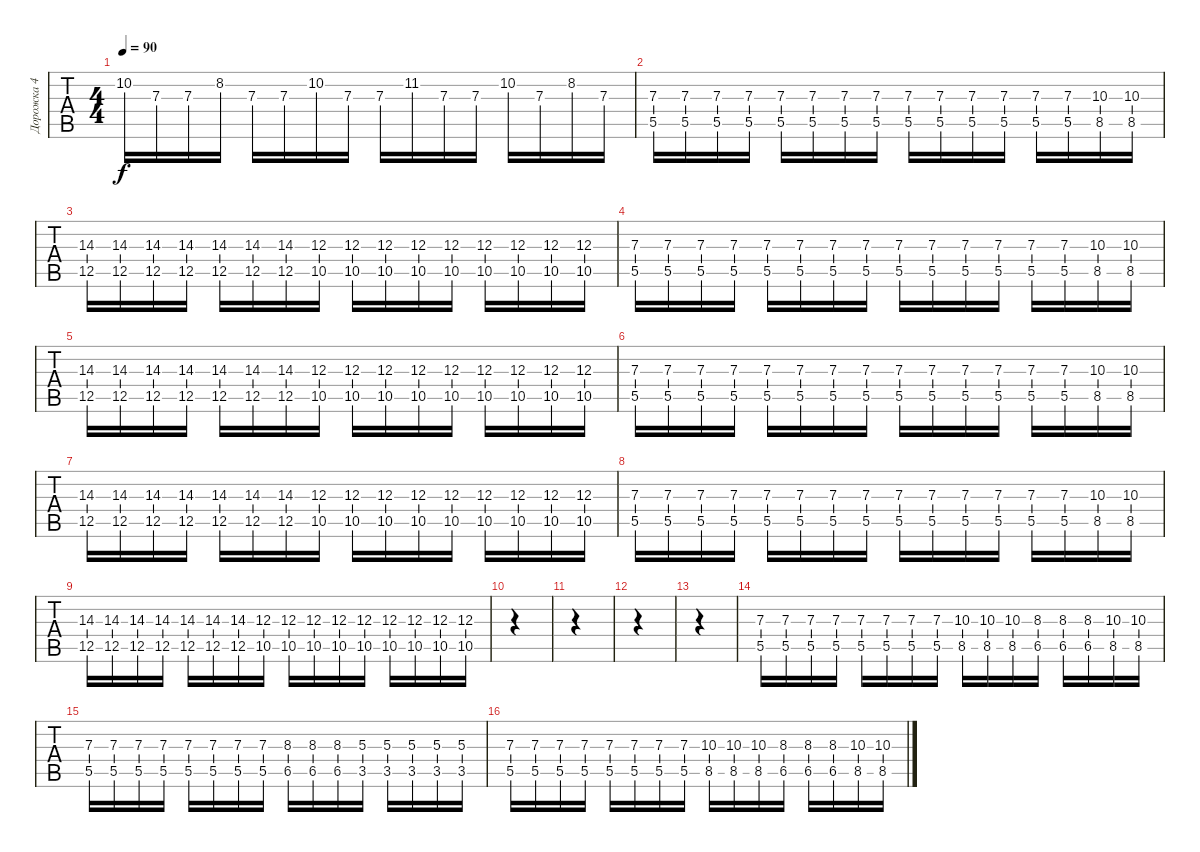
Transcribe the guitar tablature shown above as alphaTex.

\track ("Дорожка 4" "Дорожка 4") {instrument distortionguitar}
\staff {tabs}
\tuning (Eb4 Bb3 Gb3 Db3 Ab2 Db2) {hide}
\ts (4 4)
\tempo 90
\clef g2
\ks f#minor
10.2.16{dy f} 7.3.16 7.3.16 8.2.16 7.3.16 7.3.16 10.2.16 7.3.16 7.3.16 11.2.16 7.3.16 7.3.16 10.2.16 7.3.16 8.2.16 7.3.16 |
(7.3 5.5).16{instrument distortionguitar} (7.3 5.5).16 (7.3 5.5).16 (7.3 5.5).16 (7.3 5.5).16 (7.3 5.5).16 (7.3 5.5).16 (7.3 5.5).16 (7.3 5.5).16 (7.3 5.5).16 (7.3 5.5).16 (7.3 5.5).16 (7.3 5.5).16 (7.3 5.5).16 (10.3 8.5).16 (10.3 8.5).16 |
(14.3 12.5).16 (14.3 12.5).16 (14.3 12.5).16 (14.3 12.5).16 (14.3 12.5).16 (14.3 12.5).16 (14.3 12.5).16 (12.3 10.5).16 (12.3 10.5).16 (12.3 10.5).16 (12.3 10.5).16 (12.3 10.5).16 (12.3 10.5).16 (12.3 10.5).16 (12.3 10.5).16 (12.3 10.5).16 |
(7.3 5.5).16{instrument distortionguitar} (7.3 5.5).16 (7.3 5.5).16 (7.3 5.5).16 (7.3 5.5).16 (7.3 5.5).16 (7.3 5.5).16 (7.3 5.5).16 (7.3 5.5).16 (7.3 5.5).16 (7.3 5.5).16 (7.3 5.5).16 (7.3 5.5).16 (7.3 5.5).16 (10.3 8.5).16 (10.3 8.5).16 |
(14.3 12.5).16 (14.3 12.5).16 (14.3 12.5).16 (14.3 12.5).16 (14.3 12.5).16 (14.3 12.5).16 (14.3 12.5).16 (12.3 10.5).16 (12.3 10.5).16 (12.3 10.5).16 (12.3 10.5).16 (12.3 10.5).16 (12.3 10.5).16 (12.3 10.5).16 (12.3 10.5).16 (12.3 10.5).16 |
(7.3 5.5).16{instrument distortionguitar} (7.3 5.5).16 (7.3 5.5).16 (7.3 5.5).16 (7.3 5.5).16 (7.3 5.5).16 (7.3 5.5).16 (7.3 5.5).16 (7.3 5.5).16 (7.3 5.5).16 (7.3 5.5).16 (7.3 5.5).16 (7.3 5.5).16 (7.3 5.5).16 (10.3 8.5).16 (10.3 8.5).16 |
(14.3 12.5).16 (14.3 12.5).16 (14.3 12.5).16 (14.3 12.5).16 (14.3 12.5).16 (14.3 12.5).16 (14.3 12.5).16 (12.3 10.5).16 (12.3 10.5).16 (12.3 10.5).16 (12.3 10.5).16 (12.3 10.5).16 (12.3 10.5).16 (12.3 10.5).16 (12.3 10.5).16 (12.3 10.5).16 |
(7.3 5.5).16{instrument distortionguitar} (7.3 5.5).16 (7.3 5.5).16 (7.3 5.5).16 (7.3 5.5).16 (7.3 5.5).16 (7.3 5.5).16 (7.3 5.5).16 (7.3 5.5).16 (7.3 5.5).16 (7.3 5.5).16 (7.3 5.5).16 (7.3 5.5).16 (7.3 5.5).16 (10.3 8.5).16 (10.3 8.5).16 |
(14.3 12.5).16 (14.3 12.5).16 (14.3 12.5).16 (14.3 12.5).16 (14.3 12.5).16 (14.3 12.5).16 (14.3 12.5).16 (12.3 10.5).16 (12.3 10.5).16 (12.3 10.5).16 (12.3 10.5).16 (12.3 10.5).16 (12.3 10.5).16 (12.3 10.5).16 (12.3 10.5).16 (12.3 10.5).16 |
\ks c
|
|
|
|
(7.3 5.5).16 (7.3 5.5).16 (7.3 5.5).16 (7.3 5.5).16 (7.3 5.5).16 (7.3 5.5).16 (7.3 5.5).16 (7.3 5.5).16 (10.3 8.5).16 (10.3 8.5).16 (10.3 8.5).16 (8.3 6.5).16 (8.3 6.5).16 (8.3 6.5).16 (10.3 8.5).16 (10.3 8.5).16 |
(7.3 5.5).16 (7.3 5.5).16 (7.3 5.5).16 (7.3 5.5).16 (7.3 5.5).16 (7.3 5.5).16 (7.3 5.5).16 (7.3 5.5).16 (8.3 6.5).16 (8.3 6.5).16 (8.3 6.5).16 (5.3 3.5).16 (5.3 3.5).16 (5.3 3.5).16 (5.3 3.5).16 (5.3 3.5).16 |
(7.3 5.5).16 (7.3 5.5).16 (7.3 5.5).16 (7.3 5.5).16 (7.3 5.5).16 (7.3 5.5).16 (7.3 5.5).16 (7.3 5.5).16 (10.3 8.5).16 (10.3 8.5).16 (10.3 8.5).16 (8.3 6.5).16 (8.3 6.5).16 (8.3 6.5).16 (10.3 8.5).16 (10.3 8.5).16
